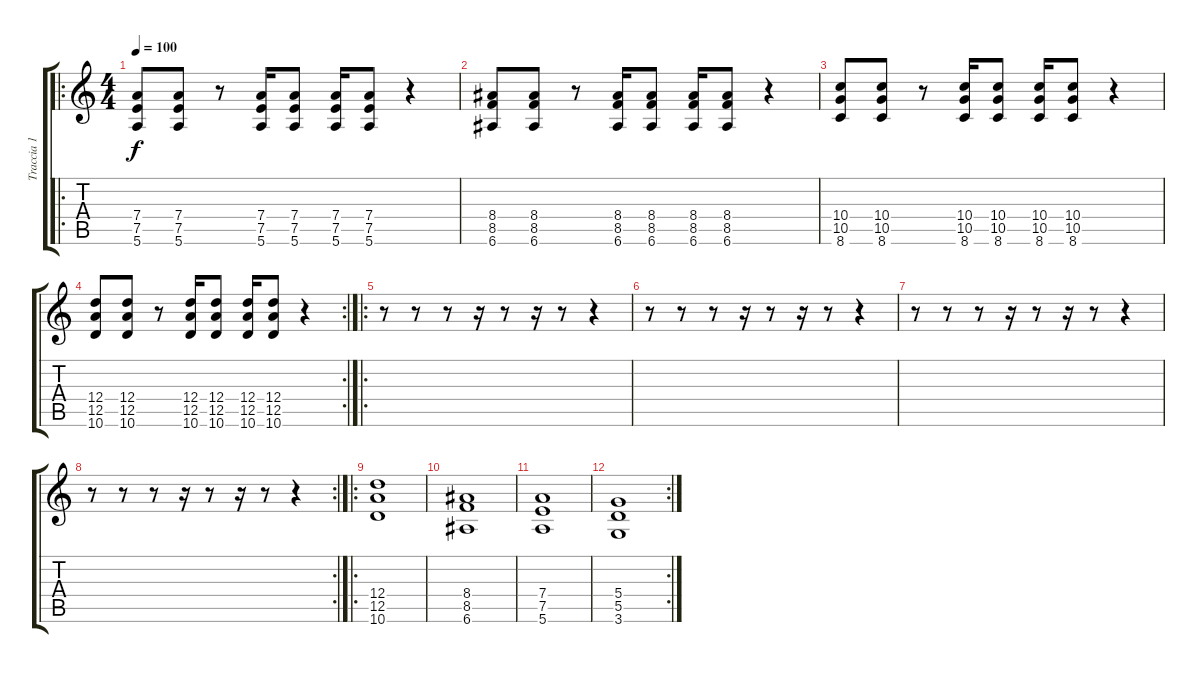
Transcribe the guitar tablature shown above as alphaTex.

\track ("Traccia 1" "Traccia 1") {instrument distortionguitar}
\staff {score tabs}
\tuning (E4 B3 G3 D3 A2 E2) {hide}
\ro
\ts (4 4)
\tempo 100
\clef g2
\ks c
(7.4 7.5 5.6).8{dy f} (7.4 7.5 5.6).8 r.8 (7.4 7.5 5.6).16 (7.4 7.5 5.6).8 (7.4 7.5 5.6).16 (7.4 7.5 5.6).8 r.4 |
(8.4 8.5 6.6).8 (8.4 8.5 6.6).8 r.8 (8.4 8.5 6.6).16 (8.4 8.5 6.6).8 (8.4 8.5 6.6).16 (8.4 8.5 6.6).8 r.4 |
(10.4 10.5 8.6).8 (10.4 10.5 8.6).8 r.8 (10.4 10.5 8.6).16 (10.4 10.5 8.6).8 (10.4 10.5 8.6).16 (10.4 10.5 8.6).8 r.4 |
\rc 2
(12.4 12.5 10.6).8 (12.4 12.5 10.6).8 r.8 (12.4 12.5 10.6).16 (12.4 12.5 10.6).8 (12.4 12.5 10.6).16 (12.4 12.5 10.6).8 r.4 |
\ro
r.8 r.8 r.8 r.16 r.8 r.16 r.8 r.4 |
r.8 r.8 r.8 r.16 r.8 r.16 r.8 r.4 |
r.8 r.8 r.8 r.16 r.8 r.16 r.8 r.4 |
\rc 2
r.8 r.8 r.8 r.16 r.8 r.16 r.8 r.4 |
\ro
(12.4 12.5 10.6).1{volume 16} |
(8.4 8.5 6.6).1 |
(7.4 7.5 5.6).1 |
\rc 2
(5.4 5.5 3.6).1
